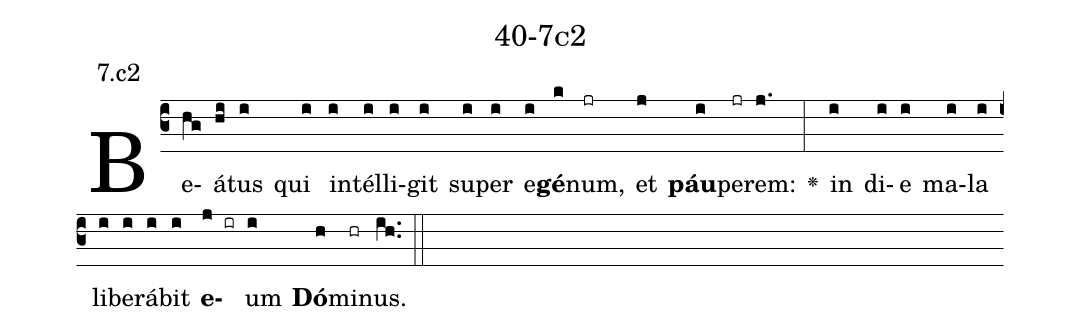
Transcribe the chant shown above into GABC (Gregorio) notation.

name: 40-7c2;
annotation: 7.c2;
%%
(c3)Be(hg)á(hi)tus(i) qui(i) in(i)tél(i)li(i)git(i) su(i)per(i) e(i)<b>gé</b>(k)num,(jr) et(j) <b>páu</b>(i)pe(jr)rem:(j.) <v>\greheightstar</v>(:) in(i) di(i)e(i) ma(i)la(i) li(i)be(i)rá(i)bit(i) <b>e</b>(j ir)um(i) <b>Dó</b>(h)mi(hr)nus.(ih..) (::)


%E(i) u(i) o(j) u(i) a(h) e.(ih..) (::)
